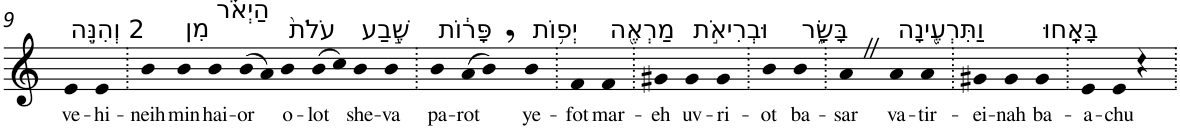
**kern	**text
*part1	*part1
*staff1	*staff1
*I"Piano	*
*I'Pno	*
!!LO:PB:g=z
*clefG2	*
*k[]	*
=9	=9
!LO:TX:a:t=2 וְהִנֵּ֣ה	!
!	!LO:LY:b
4e	ve-
!	!LO:LY:b
4e	-hi-
=10.	=10.
!	!LO:LY:b
4b	-neih
!LO:TX:a:t=מִן	!
!	!LO:LY:b
4b	min
!LO:TX:a:t=הַיְאֹ֗ר	!
!	!LO:LY:b
4b	hai-
!	!LO:LY:b
(>8b	-or
8a)	.
!LO:TX:a:t=עֹלֹת֙	!
!	!LO:LY:b
4b	o-
!	!LO:LY:b
(>8b	-lot
8cc)	.
!LO:TX:a:t=שֶׁ֣בַע	!
!	!LO:LY:b
4b	she-
!	!LO:LY:b
4b	-va
=11.	=11.
!LO:TX:a:t=פָּר֔וֹת	!
!	!LO:LY:b
4b	pa-
!	!LO:LY:b
(>8a	-rot
8b,)	.
!LO:TX:a:t=יְפ֥וֹת	!
!	!LO:LY:b
4b	ye-
=12.	=12.
!	!LO:LY:b
4f	-fot
!LO:TX:a:t=מַרְאֶ֖ה	!
!	!LO:LY:b
4f	mar-
=13.	=13.
!	!LO:LY:b
4g#X	-eh
!LO:TX:a:t=וּבְרִיאֹ֣ת	!
!	!LO:LY:b
4g#	uv-
!	!LO:LY:b
4g#	-ri-
=14.	=14.
!	!LO:LY:b
4b	-ot
!LO:TX:a:t=בָּשָׂ֑ר	!
!	!LO:LY:b
4b	ba-
=15.	=15.
!	!LO:LY:b
4aZ	-sar
!LO:TX:a:t=וַתִּרְעֶ֖ינָה	!
!	!LO:LY:b
4a	va-
!	!LO:LY:b
4a	-tir-
=16.	=16.
!	!LO:LY:b
4g#X	-ei-
!	!LO:LY:b
4g#	-nah
!LO:TX:a:t=בָּאָֽחוּ	!
!	!LO:LY:b
4g#	ba-
=17.	=17.
!	!LO:LY:b
4e	-a-
!	!LO:LY:b
4e	-chu
4rcc	.
=.	=.
*-	*-
